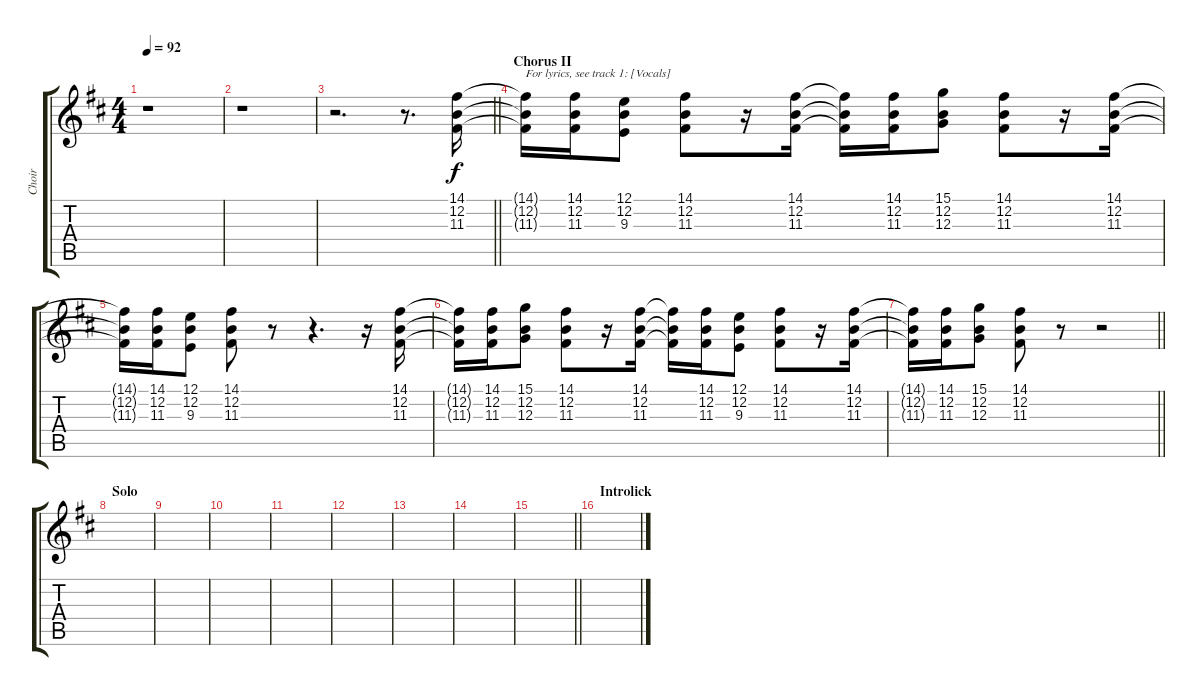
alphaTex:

\track ("Choir" "Choir") {instrument choiraahs}
\staff {score tabs}
\tuning (E4 B3 G3 D3 A2 E2) {hide}
\ts (4 4)
\tempo 92
\clef g2
\ks bminor
r.1{dy f} |
r.1 |
\barLineRight lightlight
r.2{d} r.8{d} (14.1 12.2 11.3).16 |
\section ("" "Chorus II")
(14.1{t} 12.2{t} 11.3{t}).16{txt "For lyrics, see track 1: [Vocals]"} (14.1 12.2 11.3).16 (12.1 12.2 9.3).8 (14.1 12.2 11.3).8 r.16 (14.1 12.2 11.3).16 (14.1{t} 12.2{t} 11.3{t}).16 (14.1 12.2 11.3).16 (15.1 12.2 12.3).8 (14.1 12.2 11.3).8 r.16 (14.1 12.2 11.3).16 |
(14.1{t} 12.2{t} 11.3{t}).16 (14.1 12.2 11.3).16 (12.1 12.2 9.3).8 (14.1 12.2 11.3).8 r.8 r.4{d} r.16 (14.1 12.2 11.3).16 |
(14.1{t} 12.2{t} 11.3{t}).16 (14.1 12.2 11.3).16 (15.1 12.2 12.3).8 (14.1 12.2 11.3).8 r.16 (14.1 12.2 11.3).16 (14.1{t} 12.2{t} 11.3{t}).16 (14.1 12.2 11.3).16 (12.1 12.2 9.3).8 (14.1 12.2 11.3).8 r.16 (14.1 12.2 11.3).16 |
\barLineRight lightlight
(14.1{t} 12.2{t} 11.3{t}).16 (14.1 12.2 11.3).16 (15.1 12.2 12.3).8 (14.1 12.2 11.3).8 r.8 r.2 |
\section ("" "Solo")
|
|
|
|
|
|
|
\barLineRight lightlight
|
\section ("" "Introlick")
